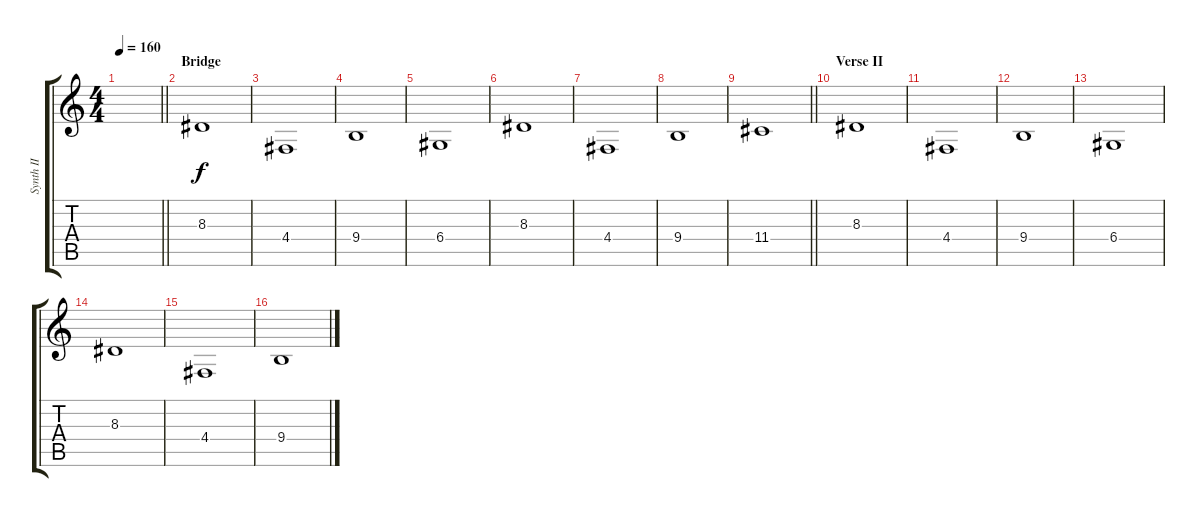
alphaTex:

\track ("Synth II" "Synth II") {instrument vibraphone}
\staff {score tabs}
\tuning (E4 B3 G3 D3 A2 E2) {hide}
\ts (4 4)
\tempo 160
\clef g2
\barLineRight lightlight
\ks c
|
\section ("" "Bridge")
8.3.1 |
4.4.1 |
9.4.1 |
6.4.1 |
8.3.1 |
4.4.1 |
9.4.1 |
\barLineRight lightlight
11.4.1 |
\section ("" "Verse II")
8.3.1 |
4.4.1 |
9.4.1 |
6.4.1 |
8.3.1 |
4.4.1 |
9.4.1
